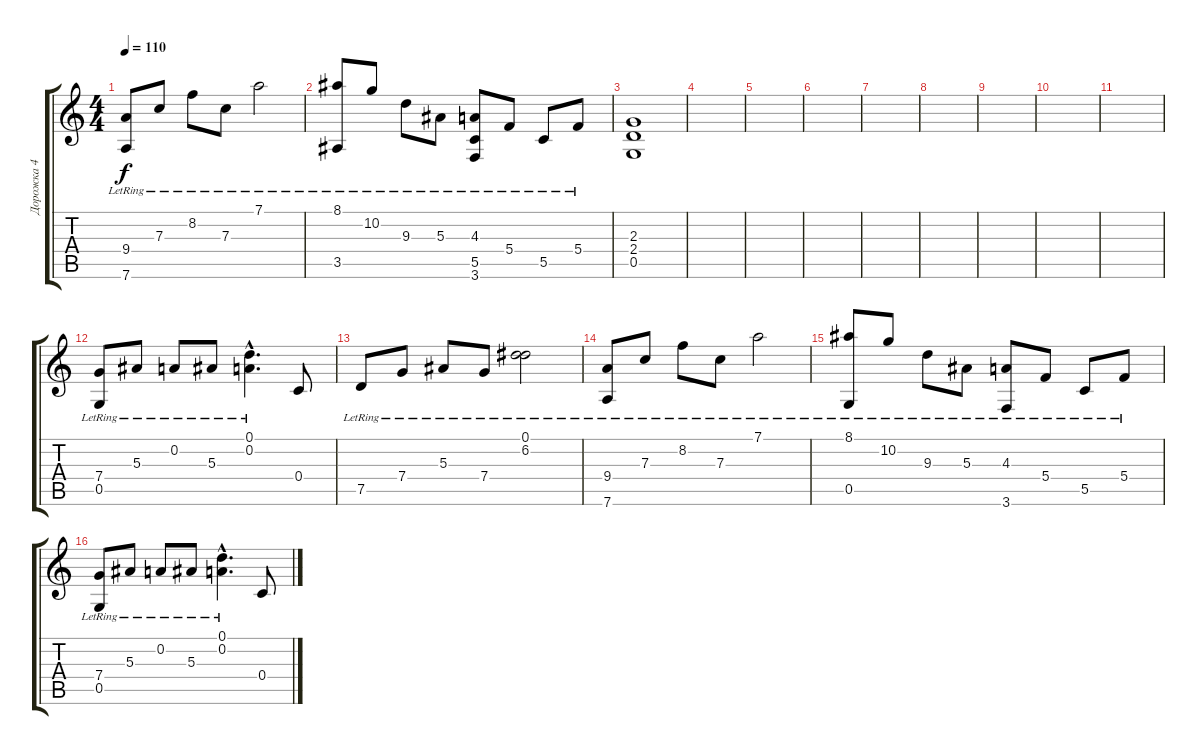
\track ("Дорожка 4" "Дорожка 4") {instrument acousticguitarnylon}
\staff {score tabs}
\tuning (D4 A3 F3 C3 G2 D2) {hide}
\ts (4 4)
\tempo 110
\clef g2
\ks c
(9.4{lr} 7.6{lr}).8{dy f} 7.3{lr}.8 8.2{lr}.8 7.3{lr}.8 7.1{lr}.2 |
(8.1{lr} 3.5{lr}).8 10.2{lr}.8 9.3{lr}.8 5.3{lr}.8 (4.3{lr} 5.5{lr} 3.6{lr}).8 5.4{lr}.8 5.5{lr}.8 5.4{lr}.8 |
(2.3 2.4 0.5).1 |
|
|
|
|
|
|
|
|
(7.4{lr} 0.5{lr}).8{instrument acousticguitarnylon} 5.3{lr}.8 0.2{lr}.8 5.3{lr}.8 (0.1{hac lr} 0.2{hac lr}).4{d} 0.4.8 |
7.5{lr}.8 7.4{lr}.8 5.3{lr}.8 7.4{lr}.8 (0.1{lr} 6.2{lr}).2 |
(9.4{lr} 7.6{lr}).8 7.3{lr}.8 8.2{lr}.8 7.3{lr}.8 7.1{lr}.2 |
(8.1{lr} 0.5{lr}).8 10.2{lr}.8 9.3{lr}.8 5.3{lr}.8 (4.3{lr} 3.6{lr}).8 5.4{lr}.8 5.5{lr}.8 5.4{lr}.8 |
(7.4{lr} 0.5{lr}).8 5.3{lr}.8 0.2{lr}.8 5.3{lr}.8 (0.1{hac lr} 0.2{hac lr}).4{d} 0.4.8
